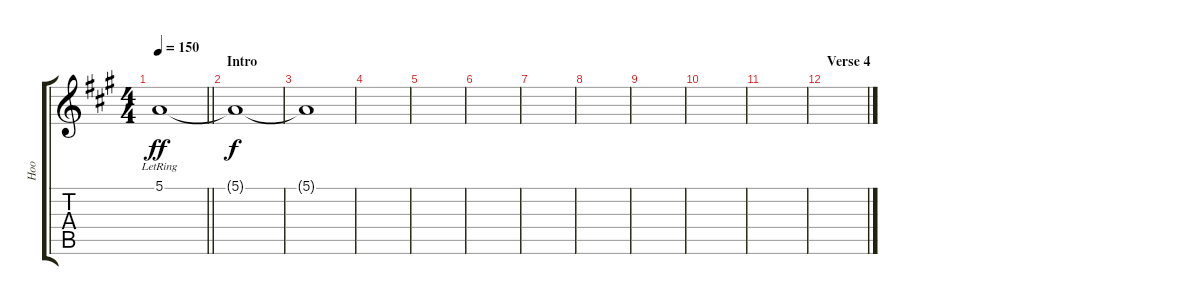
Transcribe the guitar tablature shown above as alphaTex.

\track ("Hoo" "Hoo") {instrument whistle}
\staff {score tabs}
\tuning (E4 B3 G3 D3 A2 E2) {hide}
\ts (4 4)
\tempo 150
\clef g2
\barLineRight lightlight
\ks a
5.1{lr}.1{dy ff volume 0} |
\section ("" "Intro")
5.1{t}.1{dy f} |
5.1{t}.1 |
|
|
|
|
|
|
|
|
\section ("" "Verse 4")
